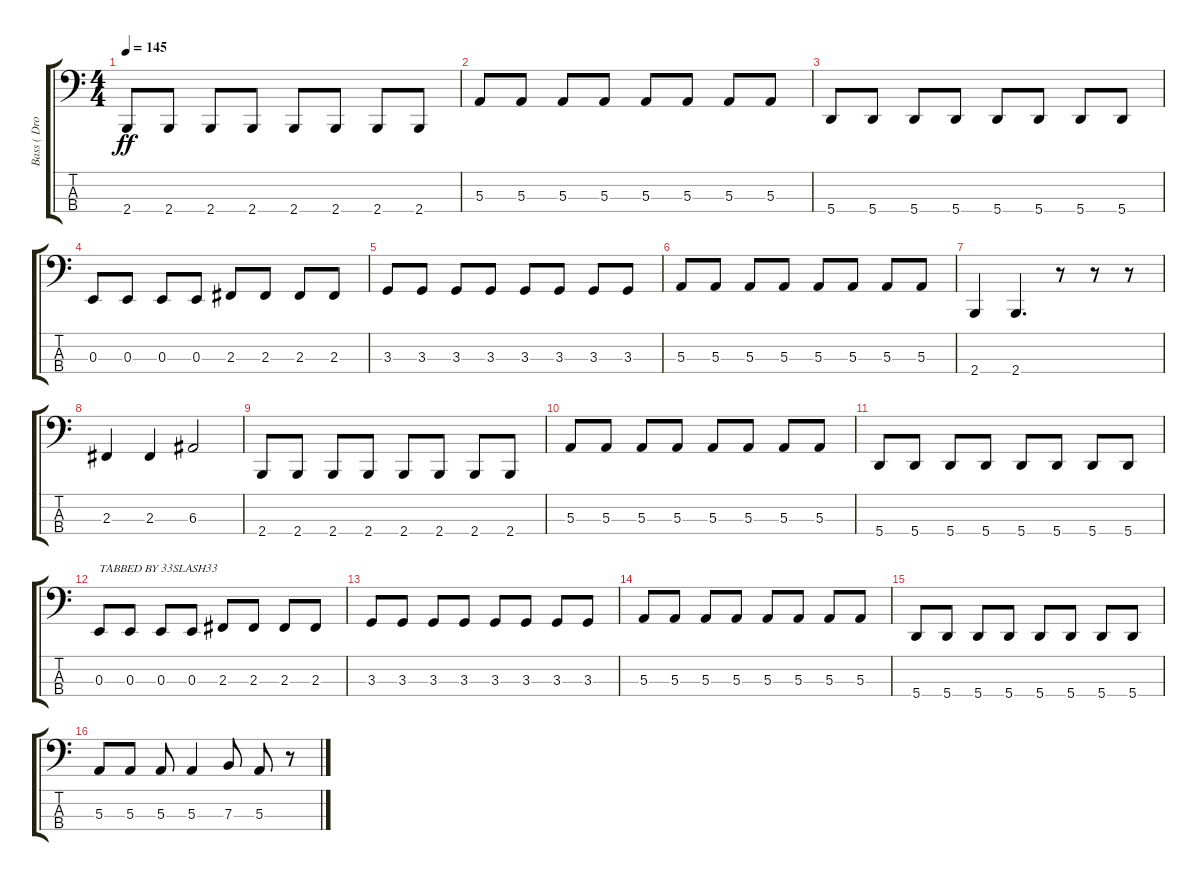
\track ("Bass ( Drop A )" "Bass ( Dro") {instrument electricbassfinger}
\staff {score tabs}
\tuning (D2 A1 E1 A0) {hide}
\ts (4 4)
\tempo 145
\clef f4
\ks c
2.4.8{dy ff} 2.4.8 2.4.8 2.4.8 2.4.8 2.4.8 2.4.8 2.4.8 |
5.3.8 5.3.8 5.3.8 5.3.8 5.3.8 5.3.8 5.3.8 5.3.8 |
5.4.8 5.4.8 5.4.8 5.4.8 5.4.8 5.4.8 5.4.8 5.4.8 |
0.3.8 0.3.8 0.3.8 0.3.8 2.3.8 2.3.8 2.3.8 2.3.8 |
3.3.8 3.3.8 3.3.8 3.3.8 3.3.8 3.3.8 3.3.8 3.3.8 |
5.3.8 5.3.8 5.3.8 5.3.8 5.3.8 5.3.8 5.3.8 5.3.8 |
2.4.4 2.4.4{d} r.8 r.8 r.8 |
2.3.4 2.3.4 6.3.2 |
2.4.8 2.4.8 2.4.8 2.4.8 2.4.8 2.4.8 2.4.8 2.4.8 |
5.3.8 5.3.8 5.3.8 5.3.8 5.3.8 5.3.8 5.3.8 5.3.8 |
5.4.8 5.4.8 5.4.8 5.4.8 5.4.8 5.4.8 5.4.8 5.4.8 |
0.3.8{txt "TABBED BY 33SLASH33"} 0.3.8 0.3.8 0.3.8 2.3.8 2.3.8 2.3.8 2.3.8 |
3.3.8 3.3.8 3.3.8 3.3.8 3.3.8 3.3.8 3.3.8 3.3.8 |
5.3.8 5.3.8 5.3.8 5.3.8 5.3.8 5.3.8 5.3.8 5.3.8 |
5.4.8 5.4.8 5.4.8 5.4.8 5.4.8 5.4.8 5.4.8 5.4.8 |
5.3.8 5.3.8 5.3.8 5.3.4 7.3.8 5.3.8 r.8
